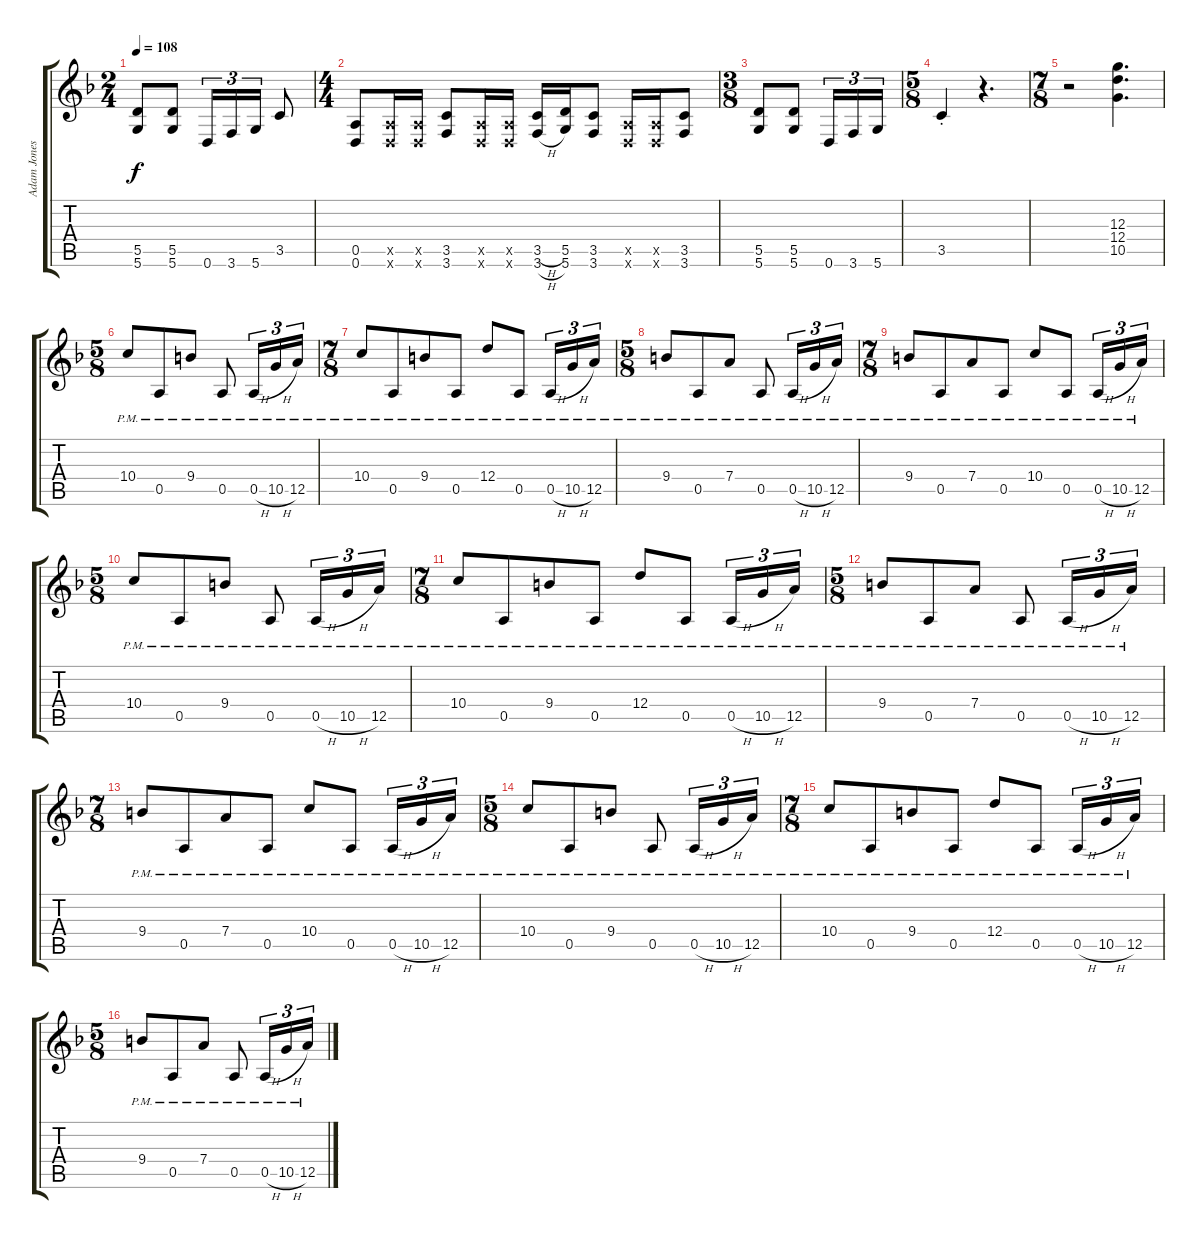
\track ("Adam Jones" "Adam Jones") {mute instrument overdrivenguitar}
\staff {score tabs}
\tuning (E4 B3 G3 D3 A2 D2) {hide}
\ts (2 4)
\tempo 108
\clef g2
\ks dminor
(5.5 5.6).8{dy f} (5.5 5.6).8 0.6.16{tu (3 2)} 3.6.16{tu (3 2)} 5.6.16{tu (3 2)} 3.5.8 |
\ts (4 4)
(0.5 0.6).8 (0.5{x} 0.6{x}).16 (0.5{x} 0.6{x}).16 (3.5 3.6).8 (0.5{x} 0.6{x}).16 (0.5{x} 0.6{x}).16 (3.5{h} 3.6{h}).16 (5.5 5.6).16 (3.5 3.6).8 (0.5{x} 0.6{x}).16 (0.5{x} 0.6{x}).16 (3.5 3.6).8 |
\ts (3 8)
(5.5 5.6).8 (5.5 5.6).8 0.6.16{tu (3 2)} 3.6.16{tu (3 2)} 5.6.16{tu (3 2)} |
\ts (5 8)
3.5{st}.4 r.4{d} |
\ts (7 8)
r.2 (12.3 12.4 10.5).4{d} |
\ts (5 8)
10.4{pm}.8 0.5{pm}.8 9.4{pm}.8 0.5{pm}.8 0.5{h pm}.16{tu (3 2)} 10.5{h pm}.16{tu (3 2)} 12.5{pm}.16{tu (3 2)} |
\ts (7 8)
10.4{pm}.8 0.5{pm}.8 9.4{pm}.8 0.5{pm}.8 12.4{pm}.8 0.5{pm}.8 0.5{h pm}.16{tu (3 2)} 10.5{h pm}.16{tu (3 2)} 12.5{pm}.16{tu (3 2)} |
\ts (5 8)
9.4{pm}.8 0.5{pm}.8 7.4{pm}.8 0.5{pm}.8 0.5{h pm}.16{tu (3 2)} 10.5{h pm}.16{tu (3 2)} 12.5{pm}.16{tu (3 2)} |
\ts (7 8)
9.4{pm}.8 0.5{pm}.8 7.4{pm}.8 0.5{pm}.8 10.4{pm}.8 0.5{pm}.8 0.5{h pm}.16{tu (3 2)} 10.5{h pm}.16{tu (3 2)} 12.5{pm}.16{tu (3 2)} |
\ts (5 8)
10.4{pm}.8 0.5{pm}.8 9.4{pm}.8 0.5{pm}.8 0.5{h pm}.16{tu (3 2)} 10.5{h pm}.16{tu (3 2)} 12.5{pm}.16{tu (3 2)} |
\ts (7 8)
10.4{pm}.8 0.5{pm}.8 9.4{pm}.8 0.5{pm}.8 12.4{pm}.8 0.5{pm}.8 0.5{h pm}.16{tu (3 2)} 10.5{h pm}.16{tu (3 2)} 12.5{pm}.16{tu (3 2)} |
\ts (5 8)
9.4{pm}.8 0.5{pm}.8 7.4{pm}.8 0.5{pm}.8 0.5{h pm}.16{tu (3 2)} 10.5{h pm}.16{tu (3 2)} 12.5{pm}.16{tu (3 2)} |
\ts (7 8)
9.4{pm}.8 0.5{pm}.8 7.4{pm}.8 0.5{pm}.8 10.4{pm}.8 0.5{pm}.8 0.5{h pm}.16{tu (3 2)} 10.5{h pm}.16{tu (3 2)} 12.5{pm}.16{tu (3 2)} |
\ts (5 8)
10.4{pm}.8 0.5{pm}.8 9.4{pm}.8 0.5{pm}.8 0.5{h pm}.16{tu (3 2)} 10.5{h pm}.16{tu (3 2)} 12.5{pm}.16{tu (3 2)} |
\ts (7 8)
10.4{pm}.8 0.5{pm}.8 9.4{pm}.8 0.5{pm}.8 12.4{pm}.8 0.5{pm}.8 0.5{h pm}.16{tu (3 2)} 10.5{h pm}.16{tu (3 2)} 12.5{pm}.16{tu (3 2)} |
\ts (5 8)
9.4{pm}.8 0.5{pm}.8 7.4{pm}.8 0.5{pm}.8 0.5{h pm}.16{tu (3 2)} 10.5{h pm}.16{tu (3 2)} 12.5{pm}.16{tu (3 2)}
